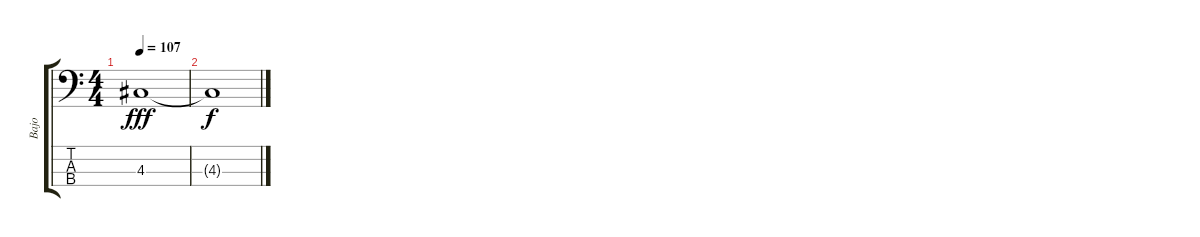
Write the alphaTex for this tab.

\track ("Bajo" "Bajo") {instrument electricbasspick}
\staff {score tabs}
\tuning (G2 D2 A1 E1) {hide}
\ts (4 4)
\tempo 107
\clef f4
\ks c
4.3.1{dy fff} |
4.3{t}.1{dy f}
